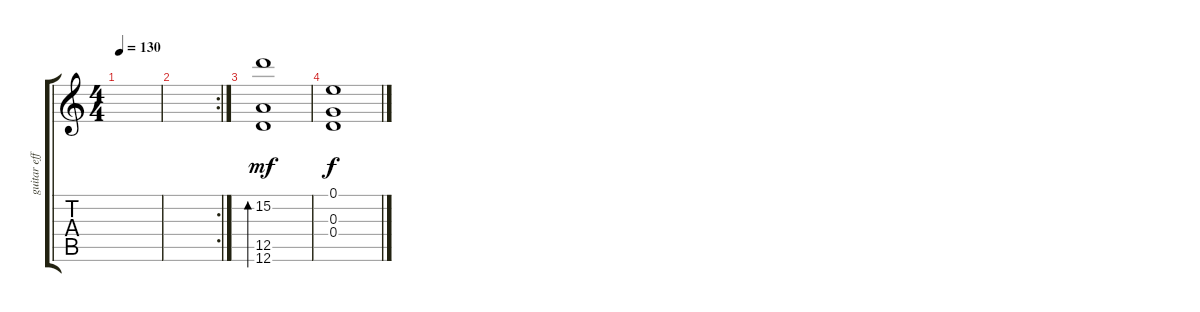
\track ("guitar effects" "guitar eff") {instrument distortionguitar}
\staff {score tabs}
\tuning (E4 B3 G3 D3 A2 D2) {hide}
\ts (4 4)
\tempo 130
\clef g2
\ks c
|
\rc 2
|
(15.2 12.5 12.6).1{bd 480 dy mf} |
(0.1 0.3 0.4).1{dy f}
